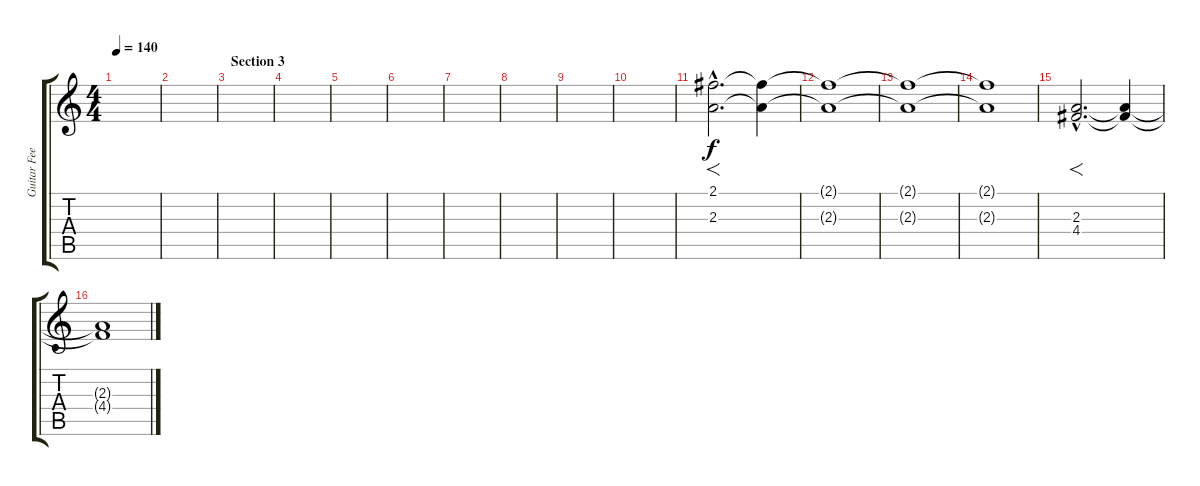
\track ("Guitar Feedback" "Guitar Fee") {instrument guitarharmonics}
\staff {score tabs}
\tuning (E4 B3 G3 D3 A2 E2) {hide}
\ts (4 4)
\tempo 140
\clef g2
\ks c
|
|
\section ("" "Section 3")
|
|
|
|
|
|
|
|
(2.1{hac} 2.3{hac}).2{f d balance 0} (2.1{t} 2.3{t}).4 |
(2.1{t} 2.3{t}).1{balance 8} |
(2.1{t} 2.3{t}).1{balance 16} |
(2.1{t} 2.3{t}).1{balance 8} |
(2.3{hac} 4.4{hac}).2{f d balance 16} (2.3{t} 4.4{t}).4 |
(2.3{t} 4.4{t}).1{balance 8}
